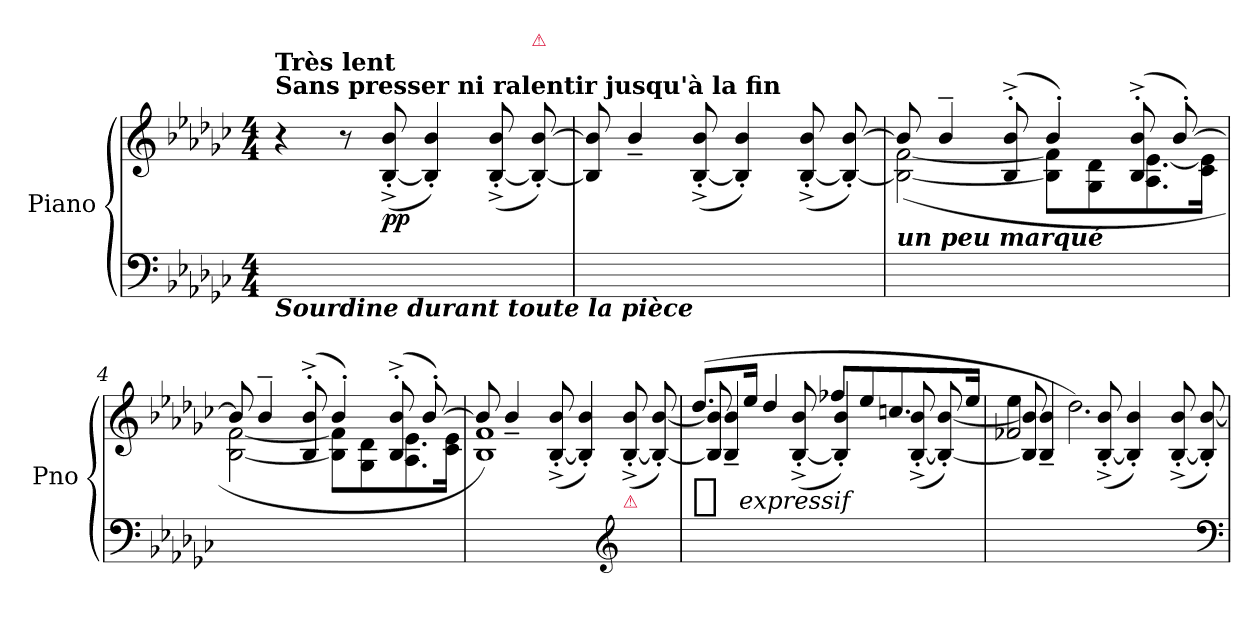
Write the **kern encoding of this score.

**kern	**kern	**dynam
*part1	*part1	*part1
*staff2	*staff1	*staff1/2
*I"Piano	*	*
*I'Pno	*	*
*clefF4	*clefG2	*
*k[b-e-a-d-g-c-]	*k[b-e-a-d-g-c-]	*
*G-:	*G-:	*
*M4/4	*M4/4	*
=1	=1	=1
!	!LO:TX:a:B:t=Très lent\nSans presser ni ralentir jusqu'à la fin	!
!LO:TX:b:Bi:t=Sourdine durant toute la pièce	!	!
1ryy	4r	.
.	8r	.
.	(>[8B-'>^> 8b-'>^>	pp
.	4B-]'> 4b-'>)	.
.	(>[8B-'>^> 8b-'>^>	.
!	!LO:TX:a:color=crimson:t=⚠	!
.	8B-_'> [8b-'>)	.
=2	=2	=2
1ryy	8B-] 8b-]	.
.	4b-~>/	.
.	(>[8B-'>^> 8b-'>^>	.
.	4B-]'> 4b-'>)	.
.	(>[8B-'>^> 8b-'>^>	.
.	8B-_'> [8b-'>)	.
=3	=3	=3
*	*^	*
!	!LO:TX:b:Bi:t=un peu marqué	!	!
2ryy	8b-]	(2B-_ [2f	.
.	4b-~	.	.
.	(8B-'^ 8b-'^	.	.
8ryy	4b-')	8B-] 8f]L	.
8ryy	.	8G- 8d-	.
8.ryy	(8B-'^ 8b-'^	8.A- [8.e-	.
.	[8b-')	.	.
16ryy	.	16c- 16e-]Jk	.
=4	=4	=4	=4
2ryy	8b-]	[2B- [2f	.
.	4b-~	.	.
.	(8B-'^ 8b-'^	.	.
8ryy	4b-')	8B-] 8f]L	.
8ryy	.	8G- 8d-	.
8.ryy	(8B-'^ 8b-'^	8.A- 8.e-	.
.	[8b-')	.	.
16ryy	.	16c- 16e-Jk	.
=5	=5	=5	=5
2.ryy	1B- 1f)	8b-/]	.
.	.	4b-~>/	.
.	.	(>[8B-'>^>/ 8b-'>^>/	.
.	.	4B-]'>/ 4b-'>/)	.
*clefG2	*	*	*
!	!	!LO:TX:b:color=crimson:t=⚠	!
4ryy	.	(>[<8B-'^/ 8b-'^/	.
.	.	8B-_'/ [8b-'/)	.
=6	=6	=6	=6
!	!	!	!LO:DY:t=%s expressif
8.ryy	(8.dd-L	8B-]/ 8b-]/	p
.	.	4B-~/ 4b-~/	.
16ryy	16ee-Jk	.	.
4ryy	4dd-	.	.
.	.	(>[8B-'^/ 8b-'^/	.
8ryy	8ff-XL	4B-]'/ 4b-'/)	.
8ryy	8ee-	.	.
8.ryy	8.ccn	(>[<8B-'^/ 8b-'^/	.
.	.	8B-_'/ [8b-'/)	.
16ryy	16ee-Jk	.	.
=7	=7	=7	=7
*	*	*^	*
1ryy	4ee-\	8B-]/ 8b-]/	2f-X	.
.	.	4B-~/ 4b-~/	.	.
.	2.dd-\)	.	.	.
.	.	(>[8B-'^/ 8b-'^/	.	.
.	.	4B-]'/ 4b-'/)	2ryy	.
.	.	(>[8B-'>^>/ 8b-'>^>/	.	.
.	.	8B-]'>/ [>8b-'>/)	.	.
*	*v	*v	*v	*
*clefF4	*	*
=	=	=
*-	*-	*-
